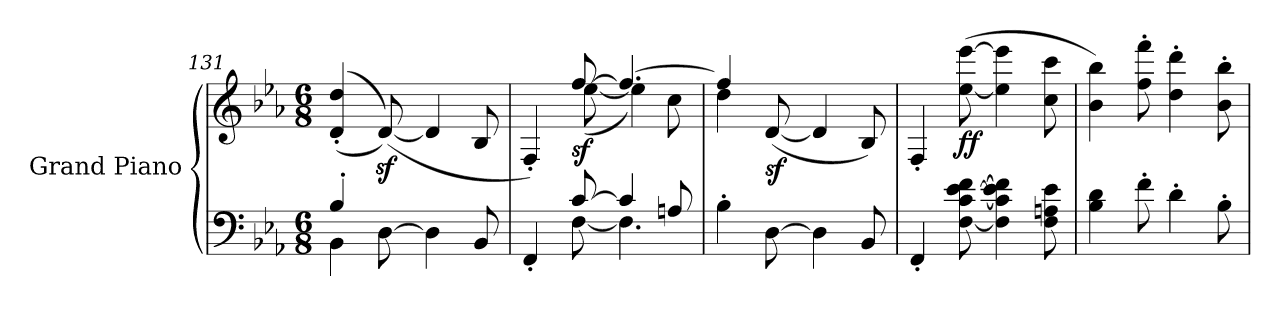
**kern	**kern	**dynam
*part1	*part1	*part1
*staff2	*staff1	*staff1/2
*I"Grand Piano	*	*
*I'Pno.	*	*
!!LO:LB:g=z
*clefF4	*clefG2	*
*k[b-e-a-]	*k[b-e-a-]	*
*M6/8	*M6/8	*
=131	=131	=131
*^	*	*
4B-'/	4BB-\	(>(4d/' 4dd/'	.
[8D\	2ryy	([8dz</))	.
4D\]	.	4d/]	.
8BB-/	.	8B-/	.
=132	=132	=132	=132
*	*	*^	*
4FF'/	4ryy	4F'/)	4ryy	.
!	!	!	!	!LO:DY:b
[8c/	[8F\	[8ff/	([8ee-\	sf
4c/]	4.F\]	4.ff/_	4ee-\])	.
8An/	.	.	8cc\	.
*v	*v	*	*	*
=133	=133	=133	=133
4B-'\	4ff/]	4dd\	.
!	!	!	!LO:DY:b
[8D\	([8d/	2ryy	sf
4D\]	4d/]	.	.
8BB-/	8B-/)	.	.
*	*v	*v	*
=134	=134	=134
4FF'/	4F'/	.
!	!	!LO:DY:b
[8F\ [8c\ [8e-\ [8f\	([8ee-\ [8eee-\	ff
4F\] 4c\] 4e-\] 4f\]	4ee-\] 4eee-\]	.
8F\ 8An\ 8e-\	8cc\ 8ccc\	.
=135	=135	=135
4B-\ 4d\	4b-\ 4bb-\)	.
8f'\	8ff\' 8fff\'	.
4d'\	4dd\' 4ddd\'	.
8B-'\	8b-\' 8bb-\'	.
=	=	=
*-	*-	*-
